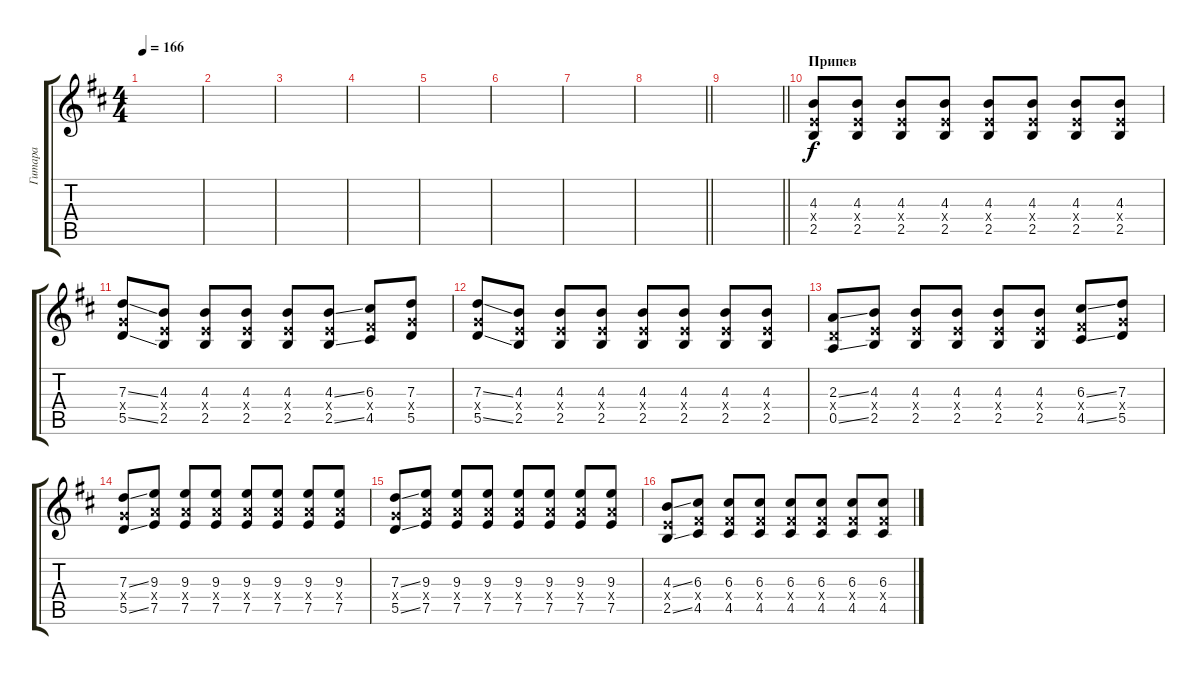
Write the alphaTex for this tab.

\track ("Гитара" "Гитара") {instrument distortionguitar}
\staff {score tabs}
\tuning (E4 B3 G3 D3 A2 E2) {hide}
\ts (4 4)
\tempo 166
\clef g2
\ks bminor
|
|
|
|
|
|
|
\barLineRight lightlight
|
\barLineRight lightlight
|
\section ("" "Припев")
(4.3 2.4{x} 2.5).8 (4.3 2.4{x} 2.5).8 (4.3 2.4{x} 2.5).8 (4.3 2.4{x} 2.5).8 (4.3 2.4{x} 2.5).8 (4.3 2.4{x} 2.5).8 (4.3 2.4{x} 2.5).8 (4.3 2.4{x} 2.5).8 |
(7.3{ss} 5.4{x} 5.5{ss}).8 (4.3 2.4{x} 2.5).8 (4.3 2.4{x} 2.5).8 (4.3 2.4{x} 2.5).8 (4.3 2.4{x} 2.5).8 (4.3{ss} 2.4{x} 2.5{ss}).8 (6.3 4.4{x} 4.5).8 (7.3 5.4{x} 5.5).8 |
(7.3{ss} 5.4{x} 5.5{ss}).8 (4.3 2.4{x} 2.5).8 (4.3 2.4{x} 2.5).8 (4.3 2.4{x} 2.5).8 (4.3 2.4{x} 2.5).8 (4.3 2.4{x} 2.5).8 (4.3 2.4{x} 2.5).8 (4.3 2.4{x} 2.5).8 |
(2.3{ss} 0.4{x} 0.5{ss}).8 (4.3 2.4{x} 2.5).8 (4.3 2.4{x} 2.5).8 (4.3 2.4{x} 2.5).8 (4.3 2.4{x} 2.5).8 (4.3 2.4{x} 2.5).8 (6.3{ss} 4.4{x} 4.5{ss}).8 (7.3 5.4{x} 5.5).8 |
(7.3{ss} 5.4{x} 5.5{ss}).8 (9.3 7.4{x} 7.5).8 (9.3 7.4{x} 7.5).8 (9.3 7.4{x} 7.5).8 (9.3 7.4{x} 7.5).8 (9.3 7.4{x} 7.5).8 (9.3 7.4{x} 7.5).8 (9.3 7.4{x} 7.5).8 |
(7.3{ss} 5.4{x} 5.5{ss}).8 (9.3 7.4{x} 7.5).8 (9.3 7.4{x} 7.5).8 (9.3 7.4{x} 7.5).8 (9.3 7.4{x} 7.5).8 (9.3 7.4{x} 7.5).8 (9.3 7.4{x} 7.5).8 (9.3 7.4{x} 7.5).8 |
(4.3{ss} 2.4{x} 2.5{ss}).8 (6.3 4.4{x} 4.5).8 (6.3 4.4{x} 4.5).8 (6.3 4.4{x} 4.5).8 (6.3 4.4{x} 4.5).8 (6.3 4.4{x} 4.5).8 (6.3 4.4{x} 4.5).8 (6.3 4.4{x} 4.5).8
